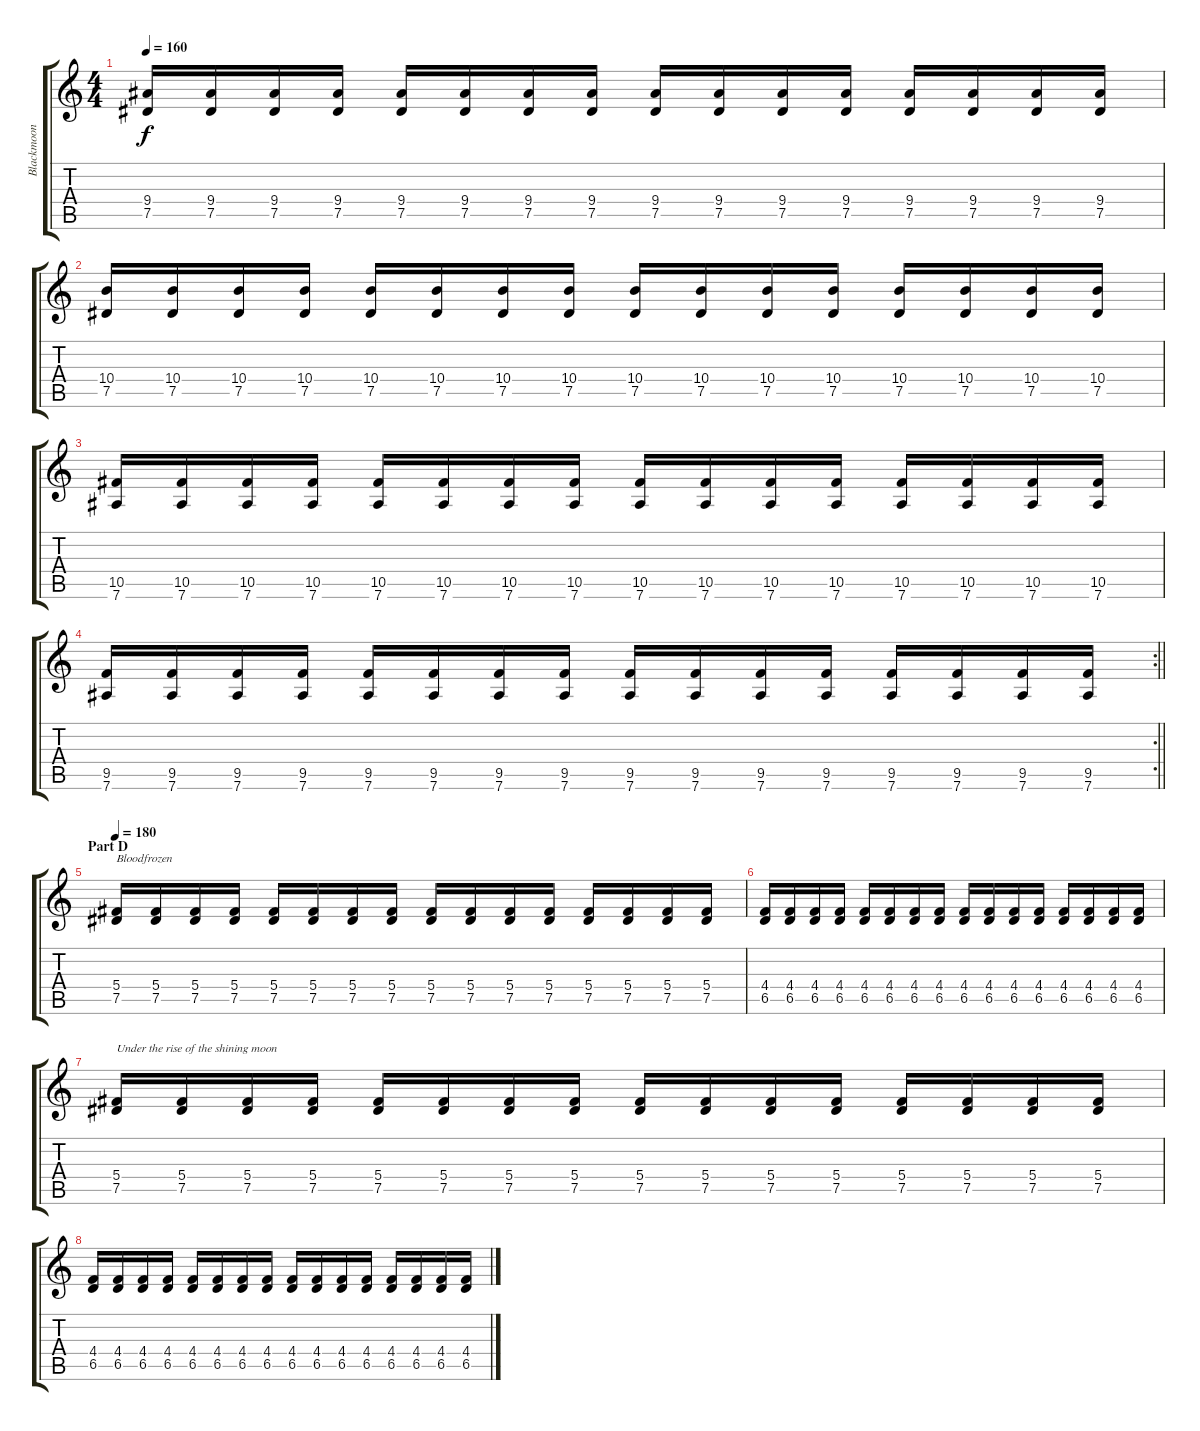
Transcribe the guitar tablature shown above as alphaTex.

\track ("Blackmoon" "Blackmoon") {instrument distortionguitar}
\staff {score tabs}
\tuning (Eb4 Bb3 Gb3 Db3 Ab2 Eb2) {hide}
\ts (4 4)
\tempo 160
\clef g2
\ks c
(9.4 7.5).16{dy f} (9.4 7.5).16 (9.4 7.5).16 (9.4 7.5).16 (9.4 7.5).16 (9.4 7.5).16 (9.4 7.5).16 (9.4 7.5).16 (9.4 7.5).16 (9.4 7.5).16 (9.4 7.5).16 (9.4 7.5).16 (9.4 7.5).16 (9.4 7.5).16 (9.4 7.5).16 (9.4 7.5).16 |
(10.4 7.5).16 (10.4 7.5).16 (10.4 7.5).16 (10.4 7.5).16 (10.4 7.5).16 (10.4 7.5).16 (10.4 7.5).16 (10.4 7.5).16 (10.4 7.5).16 (10.4 7.5).16 (10.4 7.5).16 (10.4 7.5).16 (10.4 7.5).16 (10.4 7.5).16 (10.4 7.5).16 (10.4 7.5).16 |
(10.5 7.6).16 (10.5 7.6).16 (10.5 7.6).16 (10.5 7.6).16 (10.5 7.6).16 (10.5 7.6).16 (10.5 7.6).16 (10.5 7.6).16 (10.5 7.6).16 (10.5 7.6).16 (10.5 7.6).16 (10.5 7.6).16 (10.5 7.6).16 (10.5 7.6).16 (10.5 7.6).16 (10.5 7.6).16 |
\rc 2
\barLineRight lightlight
(9.5 7.6).16 (9.5 7.6).16 (9.5 7.6).16 (9.5 7.6).16 (9.5 7.6).16 (9.5 7.6).16 (9.5 7.6).16 (9.5 7.6).16 (9.5 7.6).16 (9.5 7.6).16 (9.5 7.6).16 (9.5 7.6).16 (9.5 7.6).16 (9.5 7.6).16 (9.5 7.6).16 (9.5 7.6).16 |
\section ("" "Part D")
\tempo 180
(5.4 7.5).16{txt "Bloodfrozen"} (5.4 7.5).16 (5.4 7.5).16 (5.4 7.5).16 (5.4 7.5).16 (5.4 7.5).16 (5.4 7.5).16 (5.4 7.5).16 (5.4 7.5).16 (5.4 7.5).16 (5.4 7.5).16 (5.4 7.5).16 (5.4 7.5).16 (5.4 7.5).16 (5.4 7.5).16 (5.4 7.5).16 |
(4.4 6.5).16 (4.4 6.5).16 (4.4 6.5).16 (4.4 6.5).16 (4.4 6.5).16 (4.4 6.5).16 (4.4 6.5).16 (4.4 6.5).16 (4.4 6.5).16 (4.4 6.5).16 (4.4 6.5).16 (4.4 6.5).16 (4.4 6.5).16 (4.4 6.5).16 (4.4 6.5).16 (4.4 6.5).16 |
(5.4 7.5).16{txt "Under the rise of the shining moon"} (5.4 7.5).16 (5.4 7.5).16 (5.4 7.5).16 (5.4 7.5).16 (5.4 7.5).16 (5.4 7.5).16 (5.4 7.5).16 (5.4 7.5).16 (5.4 7.5).16 (5.4 7.5).16 (5.4 7.5).16 (5.4 7.5).16 (5.4 7.5).16 (5.4 7.5).16 (5.4 7.5).16 |
(4.4 6.5).16 (4.4 6.5).16 (4.4 6.5).16 (4.4 6.5).16 (4.4 6.5).16 (4.4 6.5).16 (4.4 6.5).16 (4.4 6.5).16 (4.4 6.5).16 (4.4 6.5).16 (4.4 6.5).16 (4.4 6.5).16 (4.4 6.5).16 (4.4 6.5).16 (4.4 6.5).16 (4.4 6.5).16
